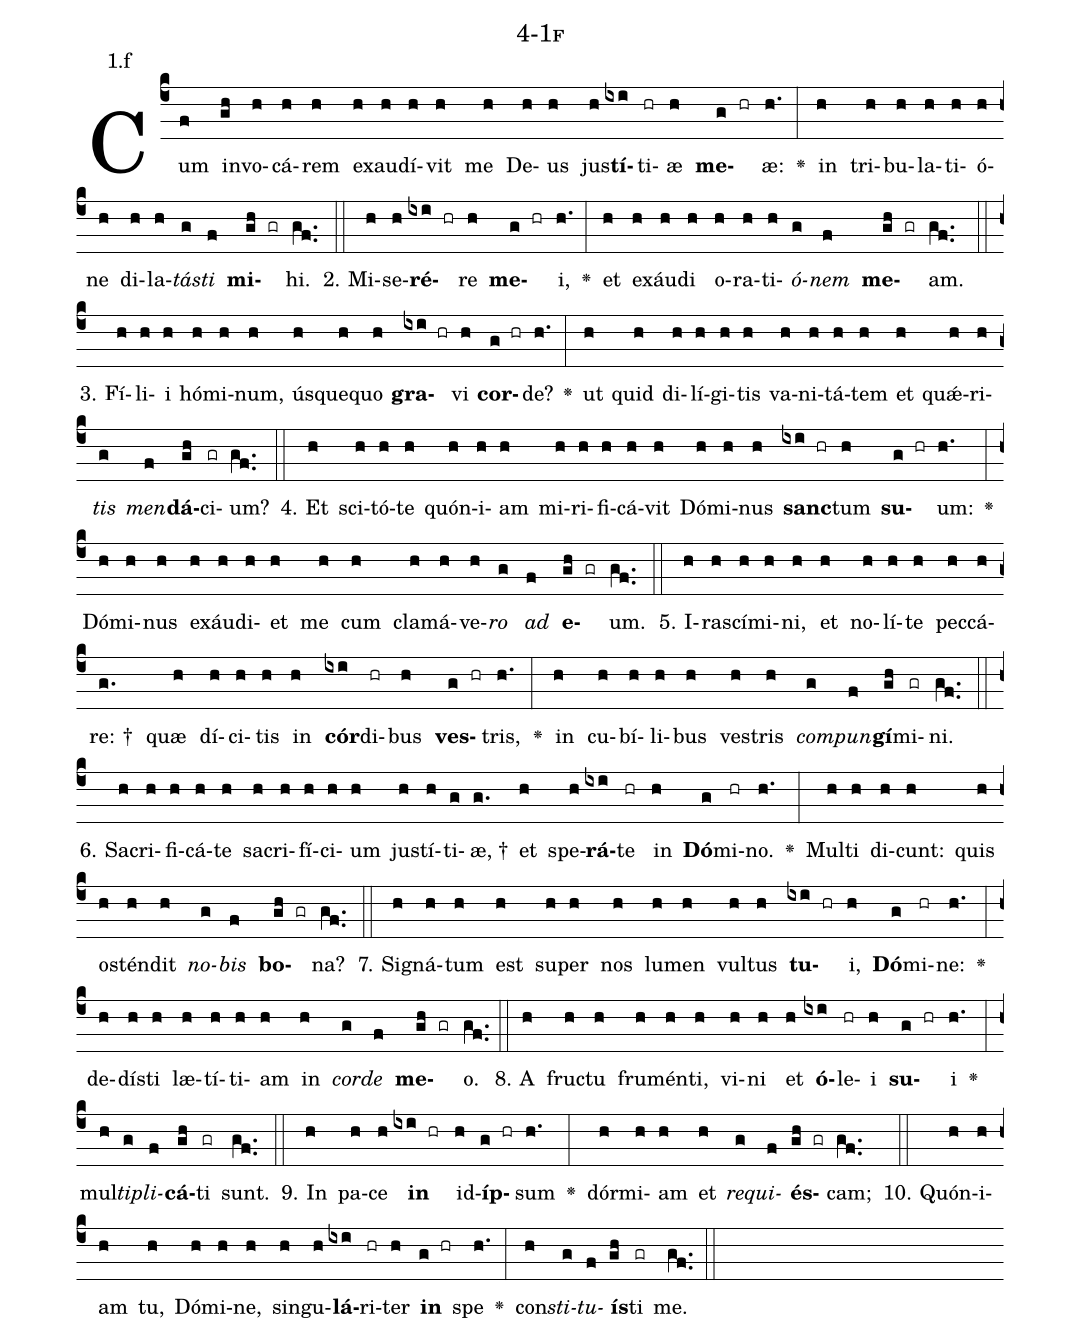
name: 4-1f;
annotation: 1.f;
%%
(c4)Cum(f) in(gh)vo(h)cá(h)rem(h) ex(h)au(h)dí(h)vit(h) me(h) De(h)us(h) jus(h)<b>tí</b>(ixi)ti(hr)æ(h) <b>me</b>(g hr)æ:(h.) <v>\greheightstar</v>(:) in(h) tri(h)bu(h)la(h)ti(h)ó(h)ne(h) di(h)la(h)<i>tás</i>(g)<i>ti</i>(f) <b>mi</b>(gh gr)hi.(gf..) (::)
2. Mi(h)se(h)<b>ré</b>(ixi hr)re(h) <b>me</b>(g hr)i,(h.) <v>\greheightstar</v>(:) et(h) ex(h)áu(h)di(h) o(h)ra(h)ti(h)<i>ó</i>(g)<i>nem</i>(f) <b>me</b>(gh gr)am.(gf..) (::)
3. Fí(h)li(h)i(h) hó(h)mi(h)num,(h) ús(h)que(h)quo(h) <b>gra</b>(ixi hr)vi(h) <b>cor</b>(g hr)de?(h.) <v>\greheightstar</v>(:) ut(h) quid(h) di(h)lí(h)gi(h)tis(h) va(h)ni(h)tá(h)tem(h) et(h) quǽ(h)ri(h)<i>tis</i>(g) <i>men</i>(f)<b>dá</b>(gh)ci(gr)um?(gf..) (::)
4. Et(h) sci(h)tó(h)te(h) quón(h)i(h)am(h) mi(h)ri(h)fi(h)cá(h)vit(h) Dó(h)mi(h)nus(h) <b>sanc</b>(ixi hr)tum(h) <b>su</b>(g hr)um:(h.) <v>\greheightstar</v>(:) Dó(h)mi(h)nus(h) ex(h)áu(h)di(h)et(h) me(h) cum(h) cla(h)má(h)ve(h)<i>ro</i>(g) <i>ad</i>(f) <b>e</b>(gh gr)um.(gf..) (::)
5. I(h)ra(h)scí(h)mi(h)ni,(h) et(h) no(h)lí(h)te(h) pec(h)cá(h)re: †(g.) quæ(h) dí(h)ci(h)tis(h) in(h) <b>cór</b>(ixi)di(hr)bus(h) <b>ves</b>(g hr)tris,(h.) <v>\greheightstar</v>(:) in(h) cu(h)bí(h)li(h)bus(h) ves(h)tris(h) <i>com</i>(g)<i>pun</i>(f)<b>gí</b>(gh)mi(gr)ni.(gf..) (::)
6. Sa(h)cri(h)fi(h)cá(h)te(h) sa(h)cri(h)fí(h)ci(h)um(h) jus(h)tí(h)ti(g)æ, †(g.) et(h) spe(h)<b>rá</b>(ixi)te(hr) in(h) <b>Dó</b>(g)mi(hr)no.(h.) <v>\greheightstar</v>(:) Mul(h)ti(h) di(h)cunt:(h) quis(h) os(h)tén(h)dit(h) <i>no</i>(g)<i>bis</i>(f) <b>bo</b>(gh gr)na?(gf..) (::)
7. Si(h)gná(h)tum(h) est(h) su(h)per(h) nos(h) lu(h)men(h) vul(h)tus(h) <b>tu</b>(ixi hr)i,(h) <b>Dó</b>(g)mi(hr)ne:(h.) <v>\greheightstar</v>(:) de(h)dís(h)ti(h) læ(h)tí(h)ti(h)am(h) in(h) <i>cor</i>(g)<i>de</i>(f) <b>me</b>(gh gr)o.(gf..) (::)
8. A(h) fruc(h)tu(h) fru(h)mén(h)ti,(h) vi(h)ni(h) et(h) <b>ó</b>(ixi)le(hr)i(h) <b>su</b>(g hr)i(h.) <v>\greheightstar</v>(:) mul(h)<i>ti</i>(g)<i>pli</i>(f)<b>cá</b>(gh)ti(gr) sunt.(gf..) (::)
9. In(h) pa(h)ce(h) <b>in</b>(ixi hr) id(h)<b>íp</b>(g hr)sum(h.) <v>\greheightstar</v>(:) dór(h)mi(h)am(h) et(h) <i>re</i>(g)<i>qui</i>(f)<b>és</b>(gh gr)cam;(gf..) (::)
10. Quón(h)i(h)am(h) tu,(h) Dó(h)mi(h)ne,(h) sin(h)gu(h)<b>lá</b>(ixi)ri(hr)ter(h) <b>in</b>(g hr) spe(h.) <v>\greheightstar</v>(:) con(h)<i>sti</i>(g)<i>tu</i>(f)<b>ís</b>(gh)ti(gr) me.(gf..) (::)
